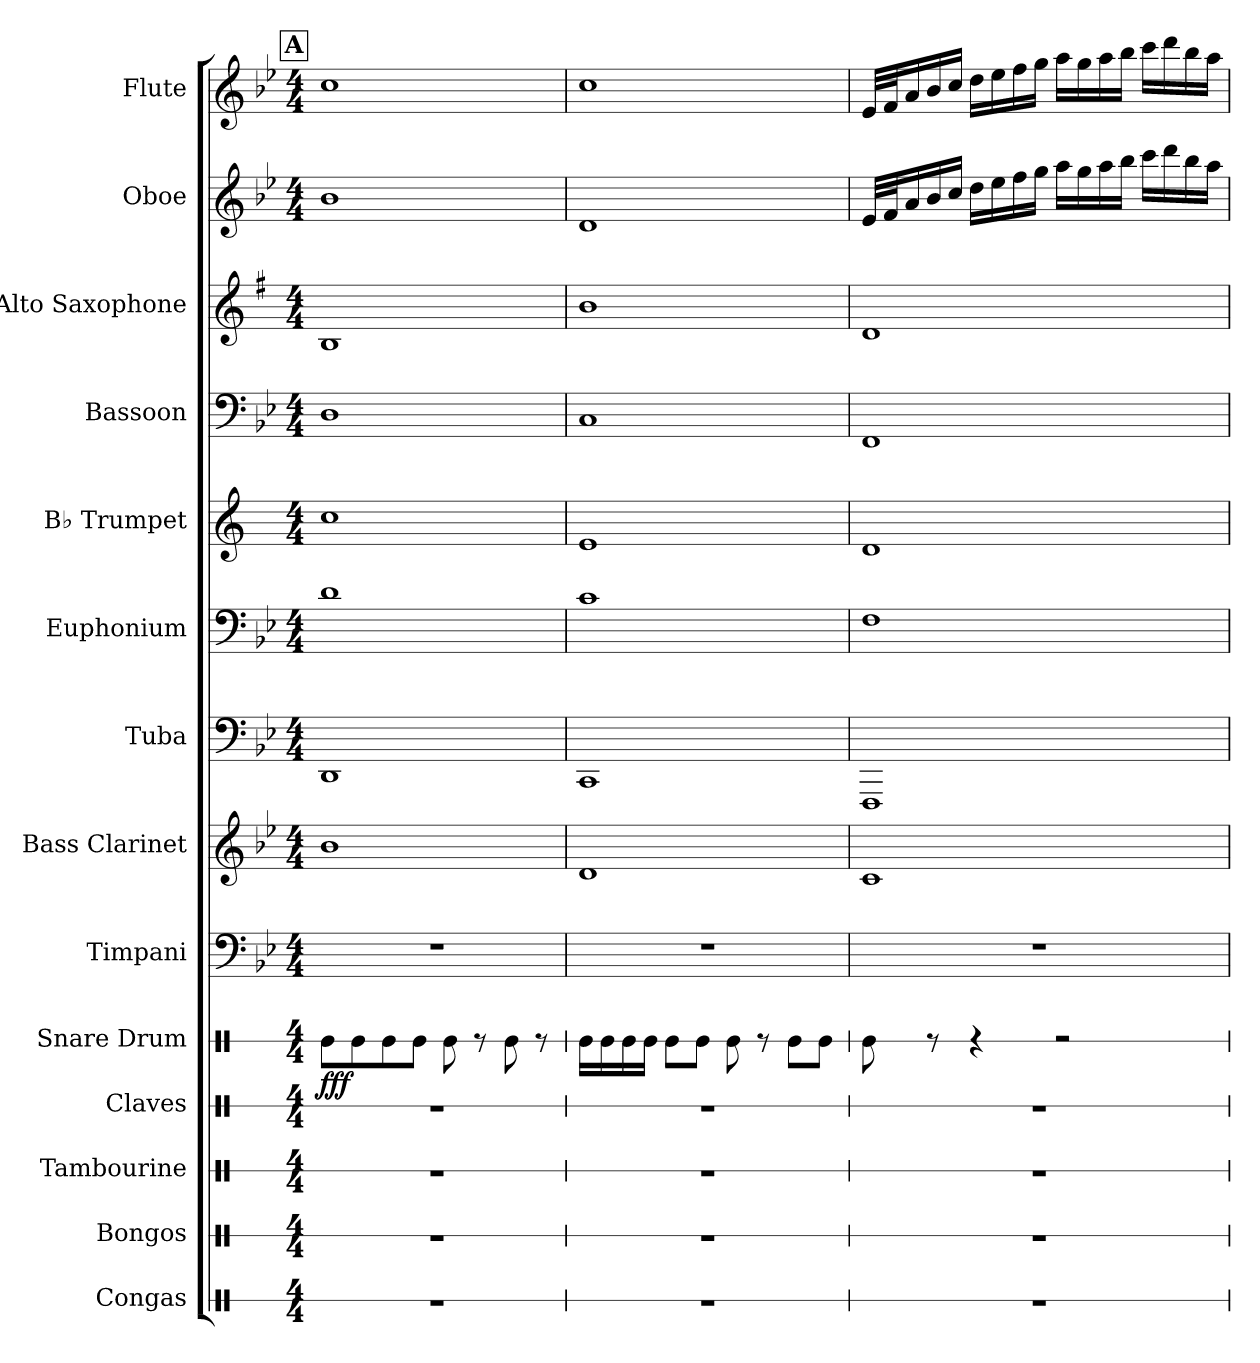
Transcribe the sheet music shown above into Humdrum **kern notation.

**kern	**kern	**kern	**kern	**kern	**dynam	**kern	**kern	**kern	**kern	**kern	**kern	**kern	**kern	**kern
*part14	*part13	*part12	*part11	*part10	*part10	*part9	*part8	*part7	*part6	*part5	*part4	*part3	*part2	*part1
*staff14	*staff13	*staff12	*staff11	*staff10	*staff10	*staff9	*staff8	*staff7	*staff6	*staff5	*staff4	*staff3	*staff2	*staff1
*I"Congas	*I"Bongos	*I"Tambourine	*I"Claves	*I"Snare Drum	*	*I"Timpani	*I"Bass Clarinet	*I"Tuba	*I"Euphonium	*I"B♭ Trumpet	*I"Bassoon	*I"Alto Saxophone	*I"Oboe	*I"Flute
*I'Co.	*I'Bo.	*I'Tamb.	*I'Clv.	*I'Sn. Dr.	*	*I'Timp.	*I'B. Cl.	*I'Tba.	*I'Euph.	*I'B♭ Tpt.	*I'Bsn.	*I'A. Sax.	*I'Ob.	*I'Fl.
*stria1	*stria1	*stria1	*stria1	*stria1	*	*	*	*	*	*	*	*	*	*
*clefX	*clefX	*clefX	*clefX	*clefX	*	*clefF4	*clefG2	*clefF4	*clefF4	*clefG2	*clefF4	*clefG2	*clefG2	*clefG2
*	*	*	*	*	*	*	*ITrd8c14	*	*	*ITrd1c2	*	*ITrd5c9	*	*
*k[]	*k[]	*k[]	*k[]	*k[]	*	*k[b-e-]	*k[b-e-]	*k[b-e-]	*k[b-e-]	*k[b-e-]	*k[b-e-]	*k[b-e-]	*k[b-e-]	*k[b-e-]
*M4/4	*M4/4	*M4/4	*M4/4	*M4/4	*	*M4/4	*M4/4	*M4/4	*M4/4	*M4/4	*M4/4	*M4/4	*M4/4	*M4/4
!!LO:REH:place=s1:a:B:fs=14:t=A
=1	=1	=1	=1	=1	=1	=1	=1	=1	=1	=1	=1	=1	=1	=1
!	!	!	!	!	!LO:DY:b	!	!	!	!	!	!	!	!	!
1r	1r	1r	1r	8Re\L	fff	1r	1B-	1DD	1d	1b-	1D	1D	1b-	1cc
.	.	.	.	8Re\	.	.	.	.	.	.	.	.	.	.
.	.	.	.	8Re\	.	.	.	.	.	.	.	.	.	.
.	.	.	.	8Re\J	.	.	.	.	.	.	.	.	.	.
.	.	.	.	8Re\	.	.	.	.	.	.	.	.	.	.
.	.	.	.	8r	.	.	.	.	.	.	.	.	.	.
.	.	.	.	8Re\	.	.	.	.	.	.	.	.	.	.
.	.	.	.	8r	.	.	.	.	.	.	.	.	.	.
=2	=2	=2	=2	=2	=2	=2	=2	=2	=2	=2	=2	=2	=2	=2
1r	1r	1r	1r	16Re\LL	.	1r	1D	1CC	1c	1d	1C	1d	1d	1cc
.	.	.	.	16Re\	.	.	.	.	.	.	.	.	.	.
.	.	.	.	16Re\	.	.	.	.	.	.	.	.	.	.
.	.	.	.	16Re\JJ	.	.	.	.	.	.	.	.	.	.
.	.	.	.	8Re\L	.	.	.	.	.	.	.	.	.	.
.	.	.	.	8Re\J	.	.	.	.	.	.	.	.	.	.
.	.	.	.	8Re\	.	.	.	.	.	.	.	.	.	.
.	.	.	.	8r	.	.	.	.	.	.	.	.	.	.
.	.	.	.	8Re\L	.	.	.	.	.	.	.	.	.	.
.	.	.	.	8Re\J	.	.	.	.	.	.	.	.	.	.
=3	=3	=3	=3	=3	=3	=3	=3	=3	=3	=3	=3	=3	=3	=3
1r	1r	1r	1r	8Re\	.	1r	1C	1FFF	1F	1c	1FF	1F	32e-/LLL	32e-/LLL
.	.	.	.	.	.	.	.	.	.	.	.	.	32f/J	32f/J
.	.	.	.	.	.	.	.	.	.	.	.	.	16a/	16a/
.	.	.	.	8r	.	.	.	.	.	.	.	.	16b-/	16b-/
.	.	.	.	.	.	.	.	.	.	.	.	.	16cc/JJ	16cc/JJ
.	.	.	.	4r	.	.	.	.	.	.	.	.	16dd\LL	16dd\LL
.	.	.	.	.	.	.	.	.	.	.	.	.	16ee-\	16ee-\
.	.	.	.	.	.	.	.	.	.	.	.	.	16ff\	16ff\
.	.	.	.	.	.	.	.	.	.	.	.	.	16gg\JJ	16gg\JJ
.	.	.	.	2r	.	.	.	.	.	.	.	.	16aa\LL	16aa\LL
.	.	.	.	.	.	.	.	.	.	.	.	.	16gg\	16gg\
.	.	.	.	.	.	.	.	.	.	.	.	.	16aa\	16aa\
.	.	.	.	.	.	.	.	.	.	.	.	.	16bb-\JJ	16bb-\JJ
.	.	.	.	.	.	.	.	.	.	.	.	.	16ccc\LL	16ccc\LL
.	.	.	.	.	.	.	.	.	.	.	.	.	16ddd\	16ddd\
.	.	.	.	.	.	.	.	.	.	.	.	.	16bb-\	16bb-\
.	.	.	.	.	.	.	.	.	.	.	.	.	16aa\JJ	16aa\JJ
=	=	=	=	=	=	=	=	=	=	=	=	=	=	=
*-	*-	*-	*-	*-	*-	*-	*-	*-	*-	*-	*-	*-	*-	*-
